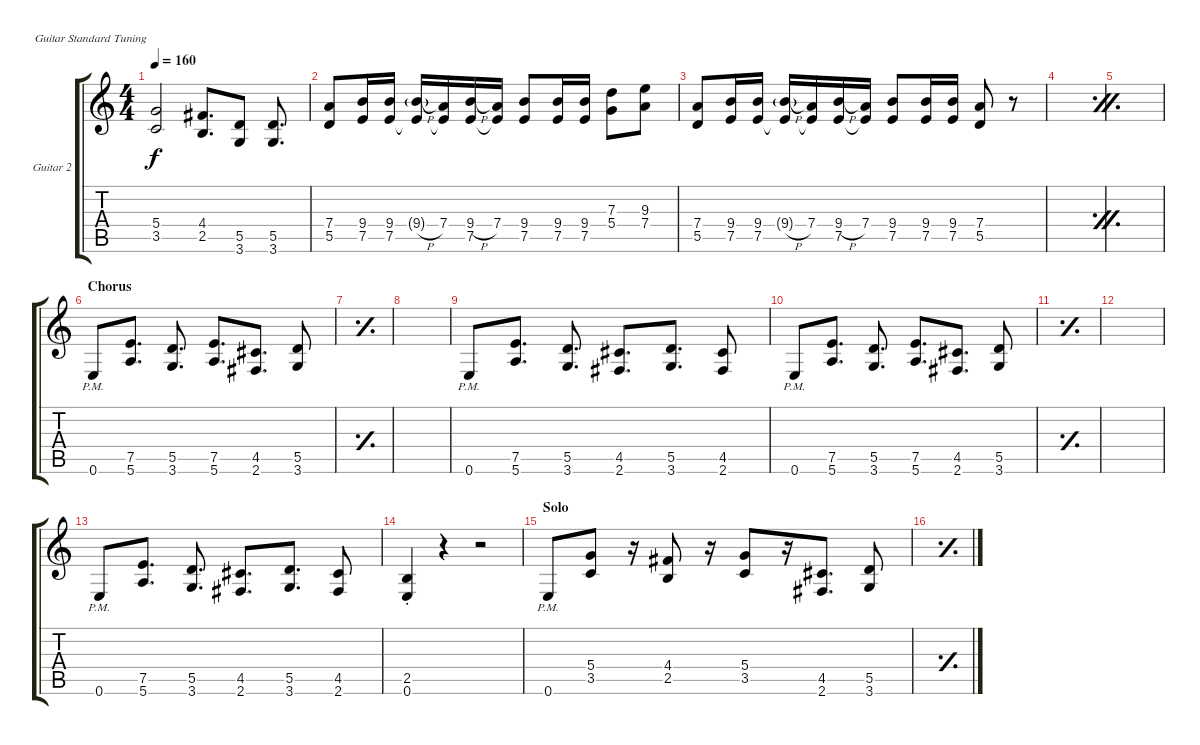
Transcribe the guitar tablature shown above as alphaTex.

\bracketExtendMode groupsimilarinstruments
\firstSystemTrackNameOrientation horizontal
\otherSystemsTrackNameOrientation horizontal
\track ("Guitar 2" "Guitar 2") {instrument overdrivenguitar}
\staff {score tabs}
\tuning (E4 B3 G3 D3 A2 E2)
\ts (4 4)
\tempo 160
\clef g2
\ks c
(5.4 3.5).2{dy f} (4.4 2.5).8{d} (5.5 3.6).8 (5.5 3.6).8{d} |
(7.4 5.5).8 (9.4 7.5).16 (9.4 7.5).16 (9.4{h g} 7.5{t}).16 (7.4 7.5{t}).16 (9.4{h} 7.5).16 (7.4 7.5{t}).16 (9.4 7.5).8 (9.4 7.5).16 (9.4 7.5).16 (7.3 5.4).8 (9.3 7.4).8 |
(7.4 5.5).8 (9.4 7.5).16 (9.4 7.5).16 (9.4{h g} 7.5{t}).16 (7.4 7.5{t}).16 (9.4{h} 7.5).16 (7.4 7.5{t}).16 (9.4 7.5).8 (9.4 7.5).16 (9.4 7.5).16 (7.4 5.5).8 r.8 |
\simile firstofdouble
|
\simile secondofdouble
|
\section ("" "Chorus")
\simile none
0.6{pm}.8 (7.5 5.6).8{d} (5.5 3.6).8{d} (7.5 5.6).8{d} (4.5 2.6).8{d} (5.5 3.6).8 |
\simile simple
|
|
\simile none
0.6{pm}.8 (7.5 5.6).8{d} (5.5 3.6).8{d} (4.5 2.6).8{d} (5.5 3.6).8{d} (4.5 2.6).8 |
0.6{pm}.8 (7.5 5.6).8{d} (5.5 3.6).8{d} (7.5 5.6).8{d} (4.5 2.6).8{d} (5.5 3.6).8 |
\simile simple
|
|
\simile none
0.6{pm}.8 (7.5 5.6).8{d} (5.5 3.6).8{d} (4.5 2.6).8{d} (5.5 3.6).8{d} (4.5 2.6).8 |
(2.5{st} 0.6{st}).4 r.4 r.2 |
\section ("" "Solo")
0.6{pm}.8 (5.4 3.5).8 r.16 (4.4 2.5).8 r.16 (5.4 3.5).8 r.16 (4.5 2.6).8{d} (5.5 3.6).8 |
\simile simple
